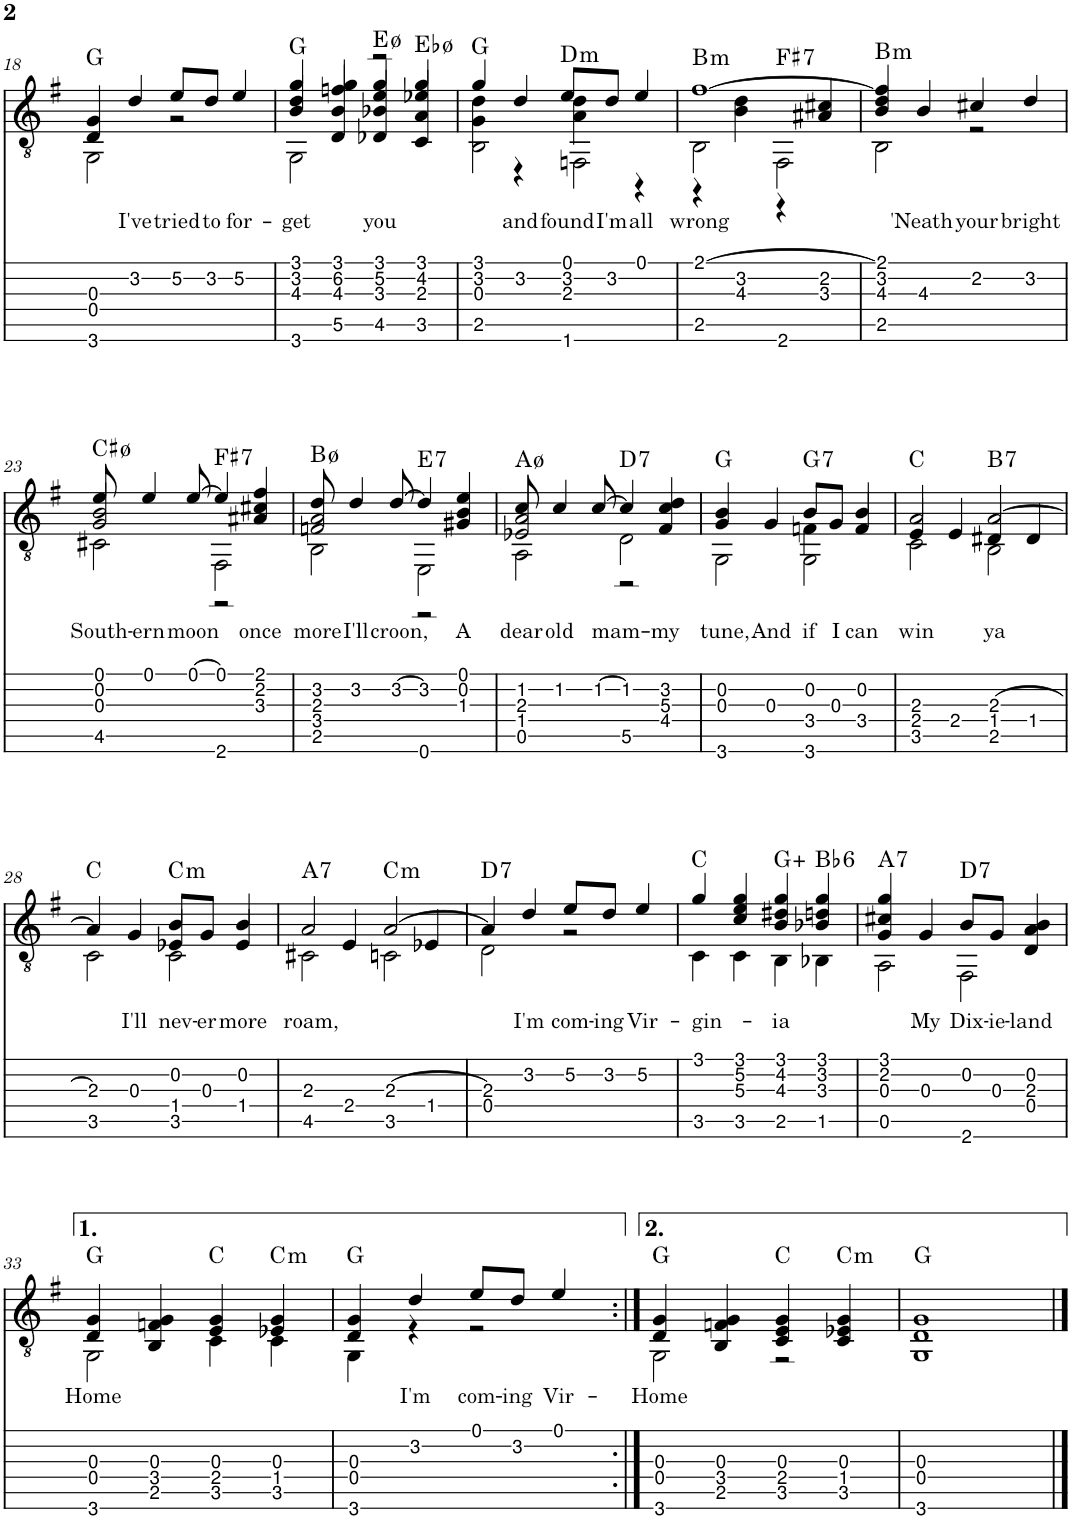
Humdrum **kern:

**kern	**kern	**text	**harte
*part1	*part1	*part1	*part1
*staff2	*staff1	*staff1	*
*I"Classical Guitar	*	*	*
*I'Guit.	*	*	*
!!LO:PB:g=z
*	*clefGv2	*	*
*k[f#]	*k[f#]	*	*
*G:	*G:	*	*
*M4/4	*M4/4	*	*
=18	=18	=18	=18
*^	*^	*	*
4D 4G	2GG	4D/ 4G/	2GG\	.	G:maj
!	!	!	!	!LO:LY:b	!
4d	.	4d/	.	I've	.
!	!	!	!	!LO:LY:b	!
8eL	2r	8e/L	2r	tried	.
!	!	!	!	!LO:LY:b	!
8dJ	.	8d/J	.	to	.
!	!	!	!	!LO:LY:b	!
4e	.	4e/	.	for-	.
*	*	*v	*v	*	*
=19	=19	=19	=19	=19
*	*^	*	*	*
!	!	!	!	!LO:LY:b	!
*	*	*	*^	*	*
*	*	*	*	*^	*	*
4g	2GG	4B 4d	4g/	2GG\	4B/ 4d/	-get	G:maj
4g	.	4D 4B 4fn	4g/	.	4D/ 4B/ 4fn/	.	.
!	!	!	!	!	!	!LO:LY:b	!
4g	2r	4D-X 4B-X 4e	4g/	2r	4D-X/ 4B-X/ 4e/	you	E:hdim7
4g	.	4C 4A 4e-X	4g/	.	4C/ 4A/ 4e-X/	.	Eb:hdim7
=20	=20	=20	=20	=20	=20	=20	=20
4g	2BB	4G 4d	4g/	2BB\	4G\ 4d\	.	G:maj
!	!	!	!	!	!	!LO:LY:b	!
4d	.	4r	4d/	.	4r	and	.
!	!	!	!	!	!	!LO:LY:b	!LO:H:kt=m
8eL	2FFn	4A 4d	8e/L	2FFn\	4A\ 4d\	found	D:min
!	!	!	!	!	!	!LO:LY:b	!
8dJ	.	.	8d/J	.	.	I'm	.
!	!	!	!	!	!	!LO:LY:b	!
4e	.	4r	4e/	.	4r	all	.
=21	=21	=21	=21	=21	=21	=21	=21
!	!	!	!	!	!	!LO:LY:b	!LO:H:kt=m
[1f#	2BB	4r	[1f#	2BB\	4r	wrong	B:min
.	.	4B 4d	.	.	4B\ 4d\	.	.
!	!	!	!	!	!	!	!LO:H:kt=7
.	2FF#	4r	.	2FF#\	4r	.	F#:7
.	.	4A# 4c#	.	.	4A#X/ 4c#X/	.	.
=22	=22	=22	=22	=22	=22	=22	=22
!	!	!	!	!	!	!	!LO:H:kt=m
*	*v	*v	*	*	*	*	*
*	*	*	*v	*v	*	*
4B 4d 4f#]	2BB	4B/ 4d/ 4f#/]	2BB\	.	B:min
!	!	!	!	!LO:LY:b	!
4B	.	4B/	.	'Neath	.
!	!	!	!	!LO:LY:b	!
4c#X	2r	4c#X/	2r	your	.
!	!	!	!	!LO:LY:b	!
4d	.	4d/	.	bright	.
*	*	*v	*v	*	*
!!LO:LB:g=z
=23	=23	=23	=23	=23
*	*^	*	*	*
!	!	!	!	!LO:LY:b	!
*	*	*	*^	*	*
*	*	*	*	*^	*	*
8e	2C#	2G 2B	8e/	2C#X\	2G/ 2B/	South-	C#:hdim7
!	!	!	!	!	!	!LO:LY:b	!
4e	.	.	4e/	.	.	-ern	.
!	!	!	!	!	!	!LO:LY:b	!
[8e	.	.	[8e/	.	.	moon	.
!	!	!	!	!	!	!	!LO:H:kt=7
4e]	2FF#	2r	4e/]	2FF#\	2r	.	F#:7
!	!	!	!	!	!	!LO:LY:b	!
4A# 4c# 4f#	.	.	4A#X/ 4c#X/ 4f#/	.	.	once	.
=24	=24	=24	=24	=24	=24	=24	=24
!	!	!	!	!	!	!LO:LY:b	!
8d	2BB	2F 2A	8d/	2BB\	2Fn/ 2A/	more	B:hdim7
!	!	!	!	!	!	!LO:LY:b	!
4d	.	.	4d/	.	.	I'll	.
!	!	!	!	!	!	!LO:LY:b	!
[8d	.	.	[8d/	.	.	croon,	.
!	!	!	!	!	!	!	!LO:H:kt=7
4d]	2EE	2r	4d/]	2EE\	2r	.	E:7
!	!	!	!	!	!	!LO:LY:b	!
4G# 4B 4e	.	.	4G#X/ 4B/ 4e/	.	.	A	.
=25	=25	=25	=25	=25	=25	=25	=25
!	!	!	!	!	!	!LO:LY:b	!
8c	2AA	2E- 2A	8c/	2AA\	2E-X/ 2A/	dear	A:hdim7
!	!	!	!	!	!	!LO:LY:b	!
4c	.	.	4c/	.	.	old	.
!	!	!	!	!	!	!LO:LY:b	!
[8c	.	.	[8c/	.	.	mam-	.
!	!	!	!	!	!	!	!LO:H:kt=7
4c]	2D	2r	4c/]	2D\	2r	.	D:7
!	!	!	!	!	!	!LO:LY:b	!
4F# 4c 4d	.	.	4F#/ 4c/ 4d/	.	.	my	.
=26	=26	=26	=26	=26	=26	=26	=26
!	!	!	!	!	!	!LO:LY:b	!
4G 4B	2GG	2r	4G/ 4B/	2GG\	2ryy	tune,	G:maj
!	!	!	!	!	!	!LO:LY:b	!
4G	.	.	4G/	.	.	And	.
!	!	!	!	!	!	!LO:LY:b	!LO:H:kt=7
8BL	2GG	4F	8B/L	2GG\	4Fn\	if	G:7
!	!	!	!	!	!	!LO:LY:b	!
8GJ	.	.	8G/J	.	.	I	.
!	!	!	!	!	!	!LO:LY:b	!
4B	.	4F	4B/	.	4F/	can	.
=27	=27	=27	=27	=27	=27	=27	=27
!	!	!	!	!	!	!LO:LY:b	!
2A	2C	4E	2A/	2C\	4E/	win	C:maj
.	.	4E	.	.	4E/	.	.
!	!	!	!	!	!	!LO:LY:b	!LO:H:kt=7
[2A	2BB	4D#	[2A/	2BB\	4D#X/	ya	B:7
.	.	4D#	.	.	4D#/	.	.
!!LO:LB:g=z	!!	!!
=28	=28	=28	=28	=28	=28	=28	=28
4A]	2C	2r	4A/]	2C\	2ryy	.	C:maj
!	!	!	!	!	!	!LO:LY:b	!
4G	.	.	4G/	.	.	I'll	.
!	!	!	!	!	!	!LO:LY:b	!LO:H:kt=m
8BL	2C	4E-	8B/L	2C\	4E-X/	nev-	C:min
!	!	!	!	!	!	!LO:LY:b	!
8GJ	.	.	8G/J	.	.	-er	.
!	!	!	!	!	!	!LO:LY:b	!
4B	.	4E-	4B/	.	4E-/	more	.
=29	=29	=29	=29	=29	=29	=29	=29
!	!	!	!	!	!	!LO:LY:b	!LO:H:kt=7
2A	2C#	4r	2A/	2C#X\	4ryy	roam,	A:7
.	.	4E	.	.	4E/	.	.
!	!	!	!	!	!	!	!LO:H:kt=m
[2A	2C	4r	[2A/	2Cn\	4ryy	.	C:min
.	.	4E-	.	.	4E-X/	.	.
=30	=30	=30	=30	=30	=30	=30	=30
!	!	!	!	!	!	!	!LO:H:kt=7
*	*v	*v	*	*	*	*	*
*	*	*	*v	*v	*	*
4A]	2D	4A/]	2D\	.	D:7
!	!	!	!	!LO:LY:b	!
4d	.	4d/	.	I'm	.
!	!	!	!	!LO:LY:b	!
8eL	2r	8e/L	2r	com-	.
!	!	!	!	!LO:LY:b	!
8dJ	.	8d/J	.	-ing	.
!	!	!	!	!LO:LY:b	!
4e	.	4e/	.	Vir-	.
=31	=31	=31	=31	=31	=31
!	!	!	!	!LO:LY:b	!
4g	4C	4g/	4C\	-gin-	C:maj
4c 4e 4g	4C	4c/ 4e/ 4g/	4C\	.	.
!	!	!	!	!LO:LY:b	!
4B 4d# 4g	4BB	4B/ 4d#X/ 4g/	4BB\	ia	G:aug
!	!	!	!	!	!LO:H:kt=6
4B- 4d 4g	4BB-	4B-X/ 4dn/ 4g/	4BB-X\	.	Bb:maj6
=32	=32	=32	=32	=32	=32
!	!	!	!	!	!LO:H:kt=7
4G 4c# 4g	2AA	4G/ 4c#X/ 4g/	2AA\	.	A:7
!	!	!	!	!LO:LY:b	!
4G	.	4G/	.	My	.
!	!	!	!	!LO:LY:b	!LO:H:kt=7
8BL	2FF#	8B/L	2FF#\	Dix-	D:7
!	!	!	!	!LO:LY:b	!
8GJ	.	8G/J	.	-ie-	.
!	!	!	!	!LO:LY:b	!
4D 4A 4B	.	4D/ 4A/ 4B/	.	-land	.
!!LO:LB:g=z	!!
=33	=33	=33	=33	=33	=33
!	!	!	!	!LO:LY:b	!
4D 4G	2GG	4D/ 4G/	2GG\	Home	G:maj
4BB 4Fn 4G	.	4BB/ 4Fn/ 4G/	.	.	.
4E 4G	4C	4E/ 4G/	4C\	.	C:maj
!	!	!	!	!	!LO:H:kt=m
4E-X 4G	4C	4E-X/ 4G/	4C\	.	C:min
=34	=34	=34	=34	=34	=34
4D 4G	4GG	4D/ 4G/	4GG\	.	G:maj
!	!	!	!	!LO:LY:b	!
4d	4r	4d/	4r	I'm	.
!	!	!	!	!LO:LY:b	!
8eL	2r	8e/L	2r	com-	.
!	!	!	!	!LO:LY:b	!
8dJ	.	8d/J	.	-ing	.
!	!	!	!	!LO:LY:b	!
4e	.	4e/	.	Vir-	.
=35:|!	=35:|!	=35:|!	=35:|!	=35:|!	=35:|!
!	!	!	!	!LO:LY:b	!
4D 4G	2GG	4D/ 4G/	2GG\	Home	G:maj
4BB 4Fn 4G	.	4BB/ 4Fn/ 4G/	.	.	.
4C 4E 4G	2r	4C/ 4E/ 4G/	2r	.	C:maj
!	!	!	!	!	!LO:H:kt=m
4C 4E-X 4G	.	4C/ 4E-X/ 4G/	.	.	C:min
=36	=36	=36	=36	=36	=36
1D 1G	1GG	1D 1G	1GG	.	G:maj
*v	*v	*	*	*	*
*	*v	*v	*	*
==	==	==	==
*-	*-	*-	*-
